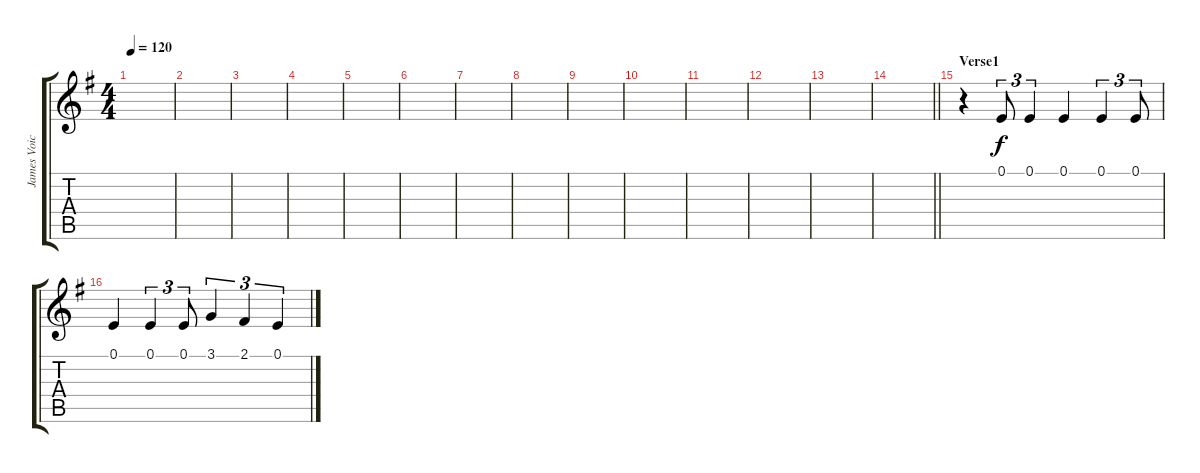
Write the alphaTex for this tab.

\track ("James Voice" "James Voic") {instrument cello}
\staff {score tabs}
\tuning (E4 B3 G3 D3 A2 E2) {hide}
\ts (4 4)
\tempo 120
\clef g2
\ks g
|
|
|
|
|
|
|
|
|
|
|
|
|
\barLineRight lightlight
|
\section ("" "Verse1")
r.4 0.1.8{tu (3 2)} 0.1.4{tu (3 2)} 0.1.4 0.1.4{tu (3 2)} 0.1.8{tu (3 2)} |
0.1.4 0.1.4{tu (3 2)} 0.1.8{tu (3 2)} 3.1.4{tu (3 2)} 2.1.4{tu (3 2)} 0.1.4{tu (3 2)}
